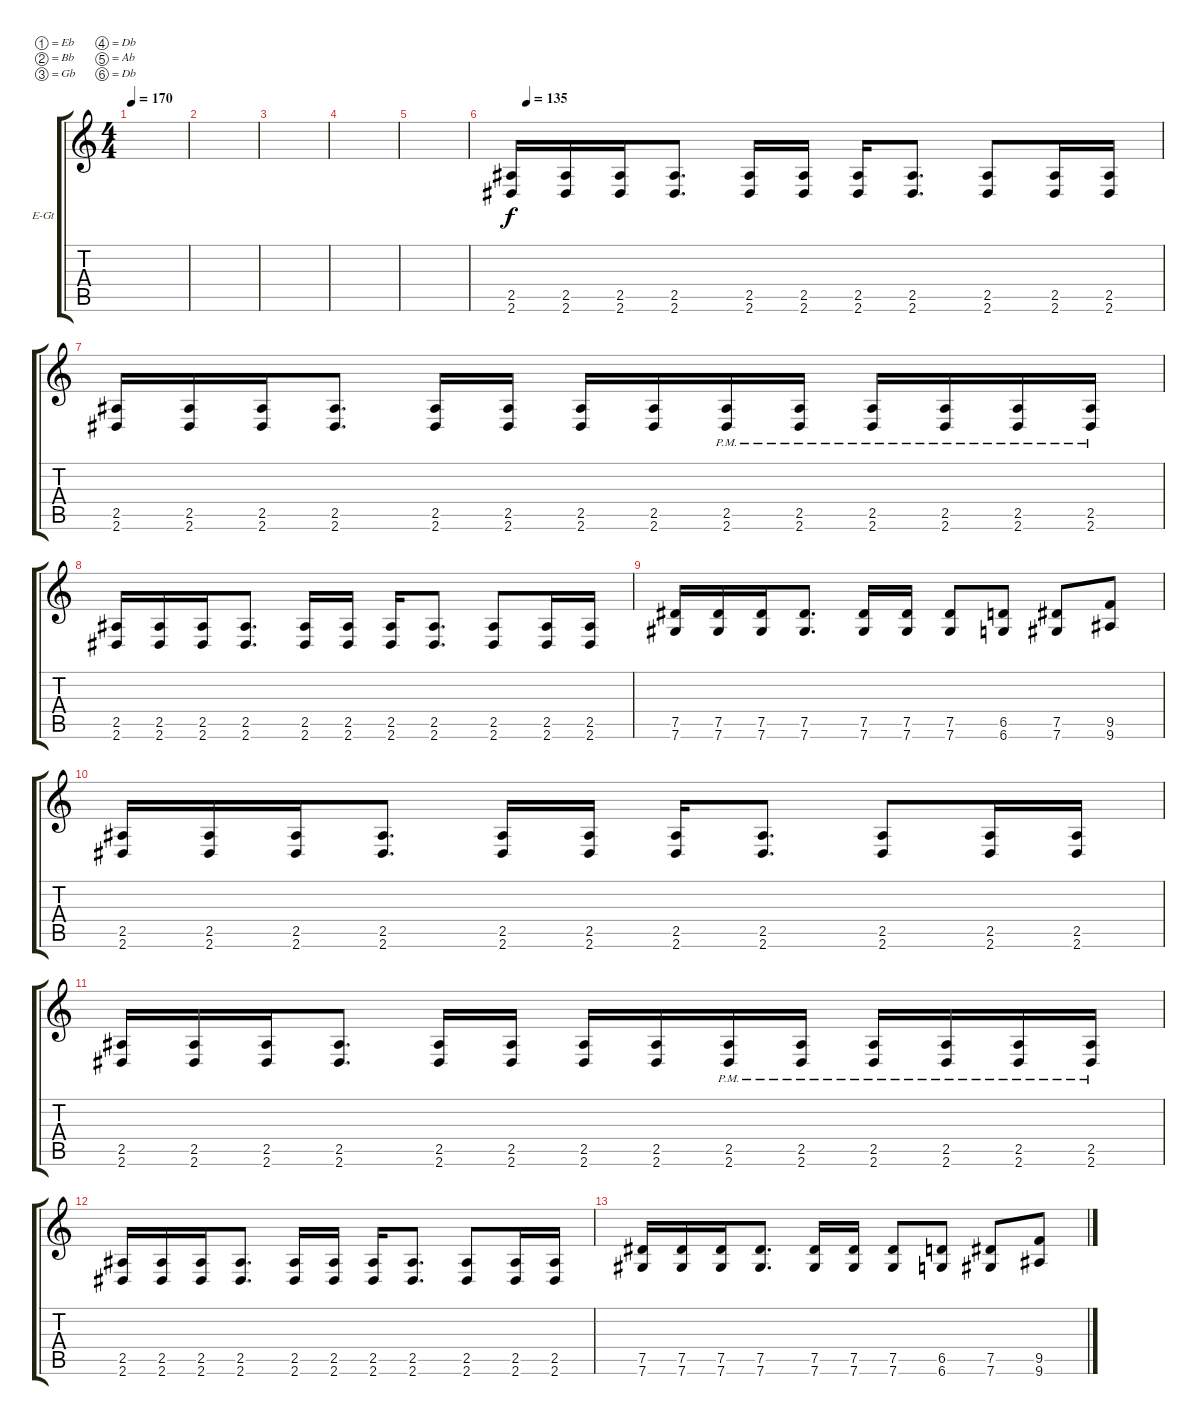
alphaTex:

\defaultSystemsLayout 4
\bracketExtendMode groupsimilarinstruments
\firstSystemTrackNameOrientation horizontal
\otherSystemsTrackNameOrientation horizontal
\track ("Electric Guitar" "E-Gt") {instrument distortionguitar}
\staff {score tabs}
\tuning (Eb4 Bb3 Gb3 Db3 Ab2 Db2)
\ts (4 4)
\tempo 170
\clef g2
\ks c
|
|
|
|
|
\tempo (135 0.025)
(2.5 2.6).16 (2.5 2.6).16 (2.5 2.6).16 (2.5 2.6).8{d} (2.5 2.6).16 (2.5 2.6).16 (2.5 2.6).16 (2.5 2.6).8{d} (2.6 2.5).8 (2.6 2.5).16 (2.6 2.5).16 |
(2.5 2.6).16 (2.5 2.6).16 (2.5 2.6).16 (2.5 2.6).8{d} (2.5 2.6).16 (2.6 2.5).16 (2.6 2.5).16 (2.6 2.5).16 (2.5{pm} 2.6{pm}).16 (2.5{pm} 2.6{pm}).16 (2.5{pm} 2.6{pm}).16 (2.6{pm} 2.5{pm}).16 (2.6{pm} 2.5{pm}).16 (2.6{pm} 2.5{pm}).16 |
(2.5 2.6).16 (2.5 2.6).16 (2.5 2.6).16 (2.5 2.6).8{d} (2.5 2.6).16 (2.5 2.6).16 (2.5 2.6).16 (2.5 2.6).8{d} (2.6 2.5).8 (2.6 2.5).16 (2.6 2.5).16 |
(7.5 7.6).16 (7.5 7.6).16 (7.5 7.6).16 (7.5 7.6).8{d} (7.6 7.5).16 (7.6 7.5).16 (7.6 7.5).8 (6.6 6.5).8 (7.6 7.5).8 (9.6 9.5).8 |
(2.5 2.6).16 (2.5 2.6).16 (2.5 2.6).16 (2.5 2.6).8{d} (2.5 2.6).16 (2.5 2.6).16 (2.5 2.6).16 (2.5 2.6).8{d} (2.6 2.5).8 (2.6 2.5).16 (2.6 2.5).16 |
(2.5 2.6).16 (2.5 2.6).16 (2.5 2.6).16 (2.5 2.6).8{d} (2.5 2.6).16 (2.6 2.5).16 (2.6 2.5).16 (2.6 2.5).16 (2.5{pm} 2.6{pm}).16 (2.5{pm} 2.6{pm}).16 (2.5{pm} 2.6{pm}).16 (2.6{pm} 2.5{pm}).16 (2.6{pm} 2.5{pm}).16 (2.6{pm} 2.5{pm}).16 |
(2.5 2.6).16 (2.5 2.6).16 (2.5 2.6).16 (2.5 2.6).8{d} (2.5 2.6).16 (2.5 2.6).16 (2.5 2.6).16 (2.5 2.6).8{d} (2.6 2.5).8 (2.6 2.5).16 (2.6 2.5).16 |
(7.5 7.6).16 (7.5 7.6).16 (7.5 7.6).16 (7.5 7.6).8{d} (7.6 7.5).16 (7.6 7.5).16 (7.6 7.5).8 (6.6 6.5).8 (7.6 7.5).8 (9.6 9.5).8
